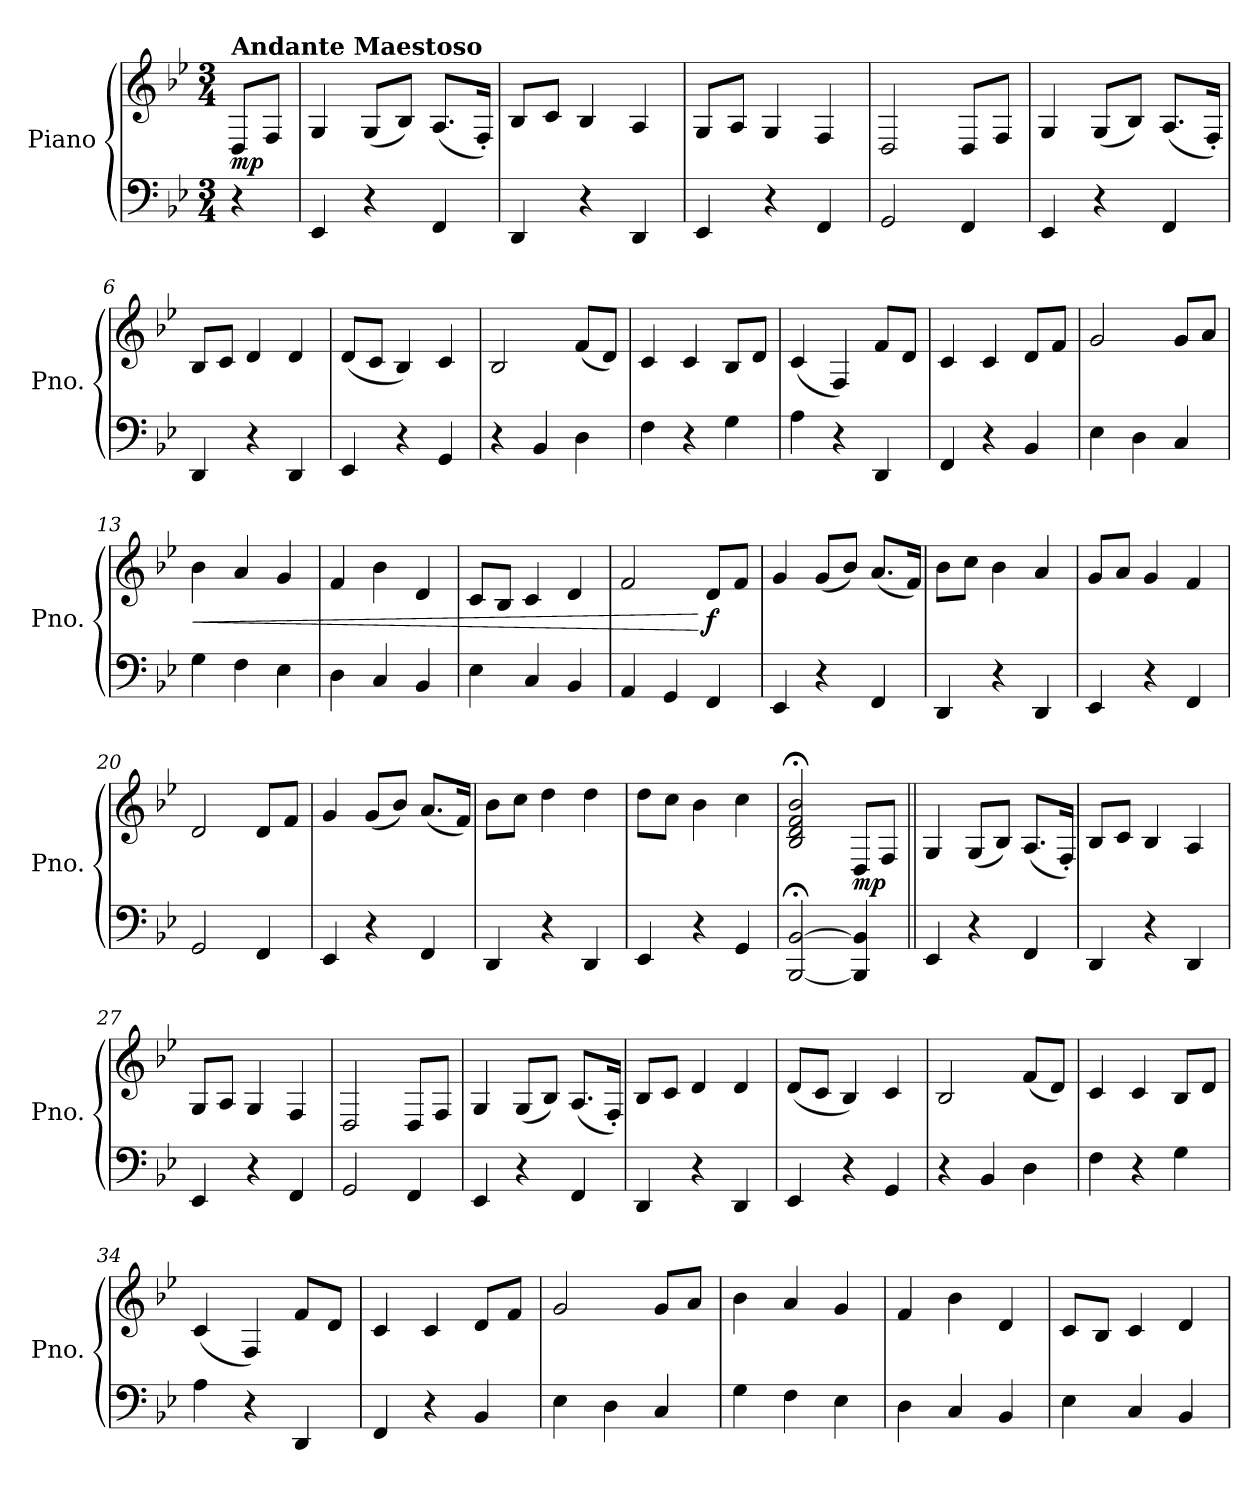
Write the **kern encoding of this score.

**kern	**kern	**dynam
*part1	*part1	*part1
*staff2	*staff1	*staff1/2
*I"Piano	*	*
*I'Pno.	*	*
*clefF4	*clefG2	*
*k[b-e-]	*k[b-e-]	*
*M3/4	*M3/4	*
*MM70	*MM70	*
=	=	=
!	!LO:TX:a:B:t=Andante Maestoso	!
!	!	!LO:DY:b
4r	8D/L	mp
.	8F/J	.
=1	=1	=1
4EE-/	4G/	.
4r	(8G/L	.
.	8B-/J)	.
4FF/	(8.A/L	.
.	16F'/Jk)	.
=2	=2	=2
4DD/	8B-/L	.
.	8c/J	.
4r	4B-/	.
4DD/	4A/	.
=3	=3	=3
4EE-/	8G/L	.
.	8A/J	.
4r	4G/	.
4FF/	4F/	.
=4	=4	=4
2GG/	2D/	.
4FF/	8D/L	.
.	8F/J	.
=5	=5	=5
4EE-/	4G/	.
4r	(8G/L	.
.	8B-/J)	.
4FF/	(8.A/L	.
.	16F'/Jk)	.
=6	=6	=6
4DD/	8B-/L	.
.	8c/J	.
4r	4d/	.
4DD/	4d/	.
!!LO:LB:g=z
=7	=7	=7
4EE-/	(8d/L	.
.	8c/J	.
4r	4B-/)	.
4GG/	4c/	.
=8	=8	=8
4r	2B-/	.
4BB-/	.	.
4D\	(8f/L	.
.	8d/J)	.
=9	=9	=9
4F\	4c/	.
4r	4c/	.
4G\	8B-/L	.
.	8d/J	.
=10	=10	=10
4A\	(4c/	.
4r	4F/)	.
4DD/	8f/L	.
.	8d/J	.
=11	=11	=11
4FF/	4c/	.
4r	4c/	.
4BB-/	8d/L	.
.	8f/J	.
=12	=12	=12
4E-\	2g/	.
4D\	.	.
4C/	8g/L	.
.	8a/J	.
=13	=13	=13
!	!	!LO:HP:b
4G\	4b-\	<
4F\	4a/	.
4E-\	4g/	.
=14	=14	=14
4D\	4f/	.
4C/	4b-\	.
4BB-/	4d/	.
=15	=15	=15
4E-\	8c/L	.
.	8B-/J	.
4C/	4c/	.
4BB-/	4d/	.
!!LO:LB:g=z
=16	=16	=16
4AA/	2f/	.
4GG/	.	.
!	!	!LO:DY:n=1:b
4FF/	8d/L	[ f
.	8f/J	.
=17	=17	=17
4EE-/	4g/	.
4r	(8g/L	.
.	8b-/J)	.
4FF/	(8.a/L	.
.	16f/Jk)	.
=18	=18	=18
4DD/	8b-\L	.
.	8cc\J	.
4r	4b-\	.
4DD/	4a/	.
=19	=19	=19
4EE-/	8g/L	.
.	8a/J	.
4r	4g/	.
4FF/	4f/	.
=20	=20	=20
2GG/	2d/	.
4FF/	8d/L	.
.	8f/J	.
=21	=21	=21
4EE-/	4g/	.
4r	(8g/L	.
.	8b-/J)	.
4FF/	(8.a/L	.
.	16f/Jk)	.
=22	=22	=22
4DD/	8b-\L	.
.	8cc\J	.
4r	4dd\	.
4DD/	4dd\	.
=23	=23	=23
4EE-/	8dd\L	.
.	8cc\J	.
4r	4b-\	.
4GG/	4cc\	.
!!LO:LB:g=z
=24	=24	=24
[2BBB-/;< [2BB-/;<	2B-/;< 2d/;< 2f/;< 2b-/;<	.
!	!	!LO:DY:b
4BBB-/] 4BB-/]	8D/L	mp
.	8F/J	.
=25||	=25||	=25||
4EE-/	4G/	.
4r	(8G/L	.
.	8B-/J)	.
4FF/	(8.A/L	.
.	16F'/Jk)	.
=26	=26	=26
4DD/	8B-/L	.
.	8c/J	.
4r	4B-/	.
4DD/	4A/	.
=27	=27	=27
4EE-/	8G/L	.
.	8A/J	.
4r	4G/	.
4FF/	4F/	.
=28	=28	=28
2GG/	2D/	.
4FF/	8D/L	.
.	8F/J	.
=29	=29	=29
4EE-/	4G/	.
4r	(8G/L	.
.	8B-/J)	.
4FF/	(8.A/L	.
.	16F'/Jk)	.
=30	=30	=30
4DD/	8B-/L	.
.	8c/J	.
4r	4d/	.
4DD/	4d/	.
!!LO:LB:g=z
=31	=31	=31
4EE-/	(8d/L	.
.	8c/J	.
4r	4B-/)	.
4GG/	4c/	.
=32	=32	=32
4r	2B-/	.
4BB-/	.	.
4D\	(8f/L	.
.	8d/J)	.
=33	=33	=33
4F\	4c/	.
4r	4c/	.
4G\	8B-/L	.
.	8d/J	.
=34	=34	=34
4A\	(4c/	.
4r	4F/)	.
4DD/	8f/L	.
.	8d/J	.
=35	=35	=35
4FF/	4c/	.
4r	4c/	.
4BB-/	8d/L	.
.	8f/J	.
=36	=36	=36
4E-\	2g/	.
4D\	.	.
4C/	8g/L	.
.	8a/J	.
=37	=37	=37
4G\	4b-\	.
4F\	4a/	.
4E-\	4g/	.
=38	=38	=38
4D\	4f/	.
4C/	4b-\	.
4BB-/	4d/	.
=39	=39	=39
4E-\	8c/L	.
.	8B-/J	.
4C/	4c/	.
4BB-/	4d/	.
=	=	=
*-	*-	*-
